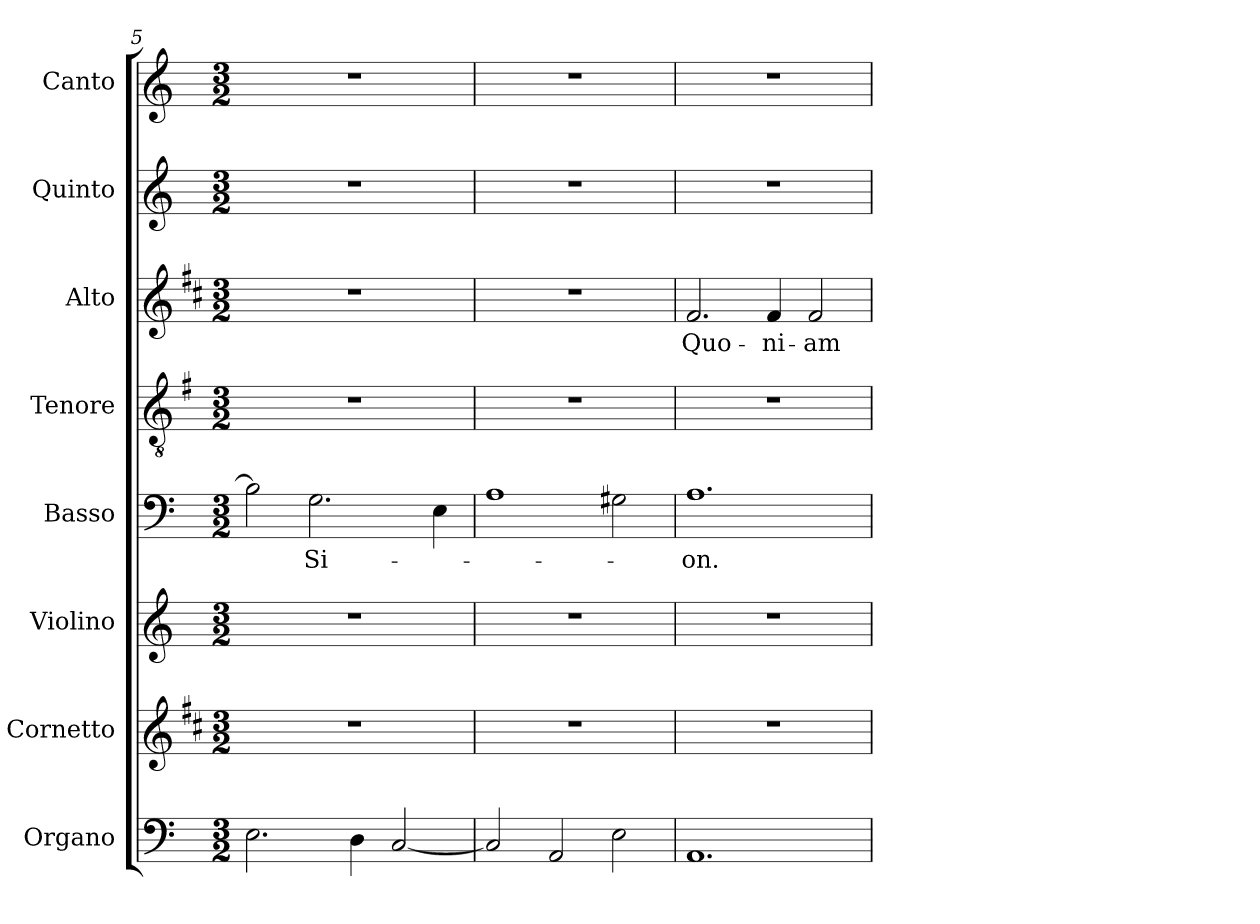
**kern	**kern	**kern	**kern	**text	**kern	**kern	**text	**kern	**kern
*part8	*part7	*part6	*part5	*part5	*part4	*part3	*part3	*part2	*part1
*staff8	*staff7	*staff6	*staff5	*staff5	*staff4	*staff3	*staff3	*staff2	*staff1
*I"Organo	*I"Cornetto	*I"Violino	*I"Basso	*	*I"Tenore	*I"Alto	*	*I"Quinto	*I"Canto
*I'Or	*I'Cto.	*I'Vln.	*I'B	*	*I'T	*I'A	*	*	*I'C
!!LO:LB:g=z
*clefF4	*clefG2	*clefG2	*clefF4	*	*clefGv2	*clefG2	*	*clefG2	*clefG2
*	*ITrd1c2	*	*	*	*ITrd4c7	*ITrd1c2	*	*	*
*k[]	*k[]	*k[]	*k[]	*	*k[]	*k[]	*	*k[]	*k[]
*C:	*C:	*C:	*C:	*	*C:	*C:	*	*C:	*C:
*M3/2	*M3/2	*M3/2	*M3/2	*	*M3/2	*M3/2	*	*M3/2	*M3/2
=5	=5	=5	=5	=5	=5	=5	=5	=5	=5
2.E\	1.r	1.r	2B\]	.	1.r	1.r	.	1.r	1.r
!	!	!	!	!LO:LY:b	!	!	!	!	!
.	.	.	2.G\	Si-	.	.	.	.	.
4D\	.	.	.	.	.	.	.	.	.
[2C/	.	.	.	.	.	.	.	.	.
.	.	.	4E\	.	.	.	.	.	.
=6	=6	=6	=6	=6	=6	=6	=6	=6	=6
2C/]	1.r	1.r	1A	.	1.r	1.r	.	1.r	1.r
2AA/	.	.	.	.	.	.	.	.	.
2E\	.	.	2G#X\	.	.	.	.	.	.
=7	=7	=7	=7	=7	=7	=7	=7	=7	=7
!	!	!	!	!LO:LY:b	!	!	!LO:LY:b	!	!
1.AA	1.r	1.r	1.A	-on.	1.r	2.e/	Quo-	1.r	1.r
!	!	!	!	!	!	!	!LO:LY:b	!	!
.	.	.	.	.	.	4e/	-ni-	.	.
!	!	!	!	!	!	!	!LO:LY:b	!	!
.	.	.	.	.	.	2e/	-am	.	.
=	=	=	=	=	=	=	=	=	=
*-	*-	*-	*-	*-	*-	*-	*-	*-	*-
